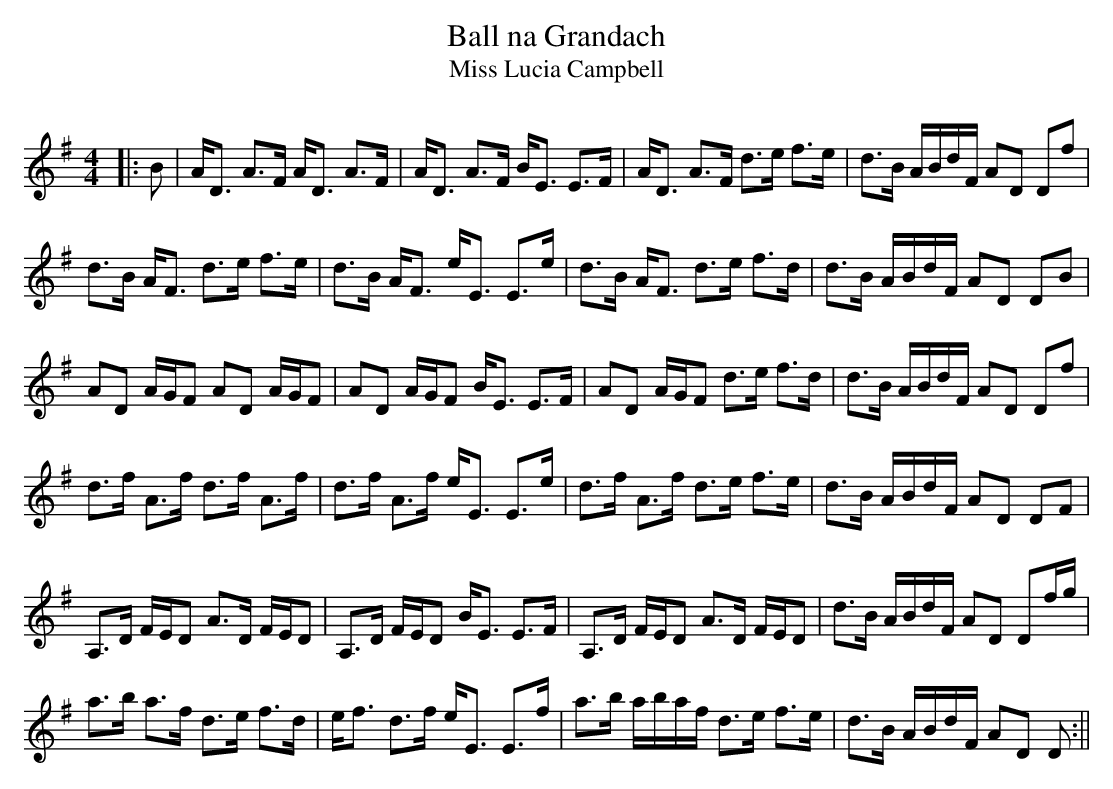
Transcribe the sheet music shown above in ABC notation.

X:1
T: Ball na Grandach
T: Miss Lucia Campbell
Q:128
K:G
M:4/4
L:1/16
|:B2|AD3 A3F AD3 A3F|AD3 A3F BE3 E3F|AD3 A3F d3e f3e|d3B ABdF A2D2 D2f2|
d3B AF3 d3e f3e|d3B AF3 eE3 E3e|d3B AF3 d3e f3d|d3B ABdF A2D2 D2B2|
A2D2 AGF2 A2D2 AGF2|A2D2 AGF2 BE3 E3F|A2D2 AGF2 d3e f3d|d3B ABdF A2D2 D2f2|
d3f A3f d3f A3f|d3f A3f eE3 E3e|d3f A3f d3e f3e|d3B ABdF A2D2 D2F2|
A,3D FED2 A3D FED2|A,3D FED2 BE3 E3F|A,3D FED2 A3D FED2|d3B ABdF A2D2 D2fg|
a3b a3f d3e f3d|ef3 d3f eE3 E3f|a3b abaf d3e f3e|d3B ABdF A2D2 D2:||
